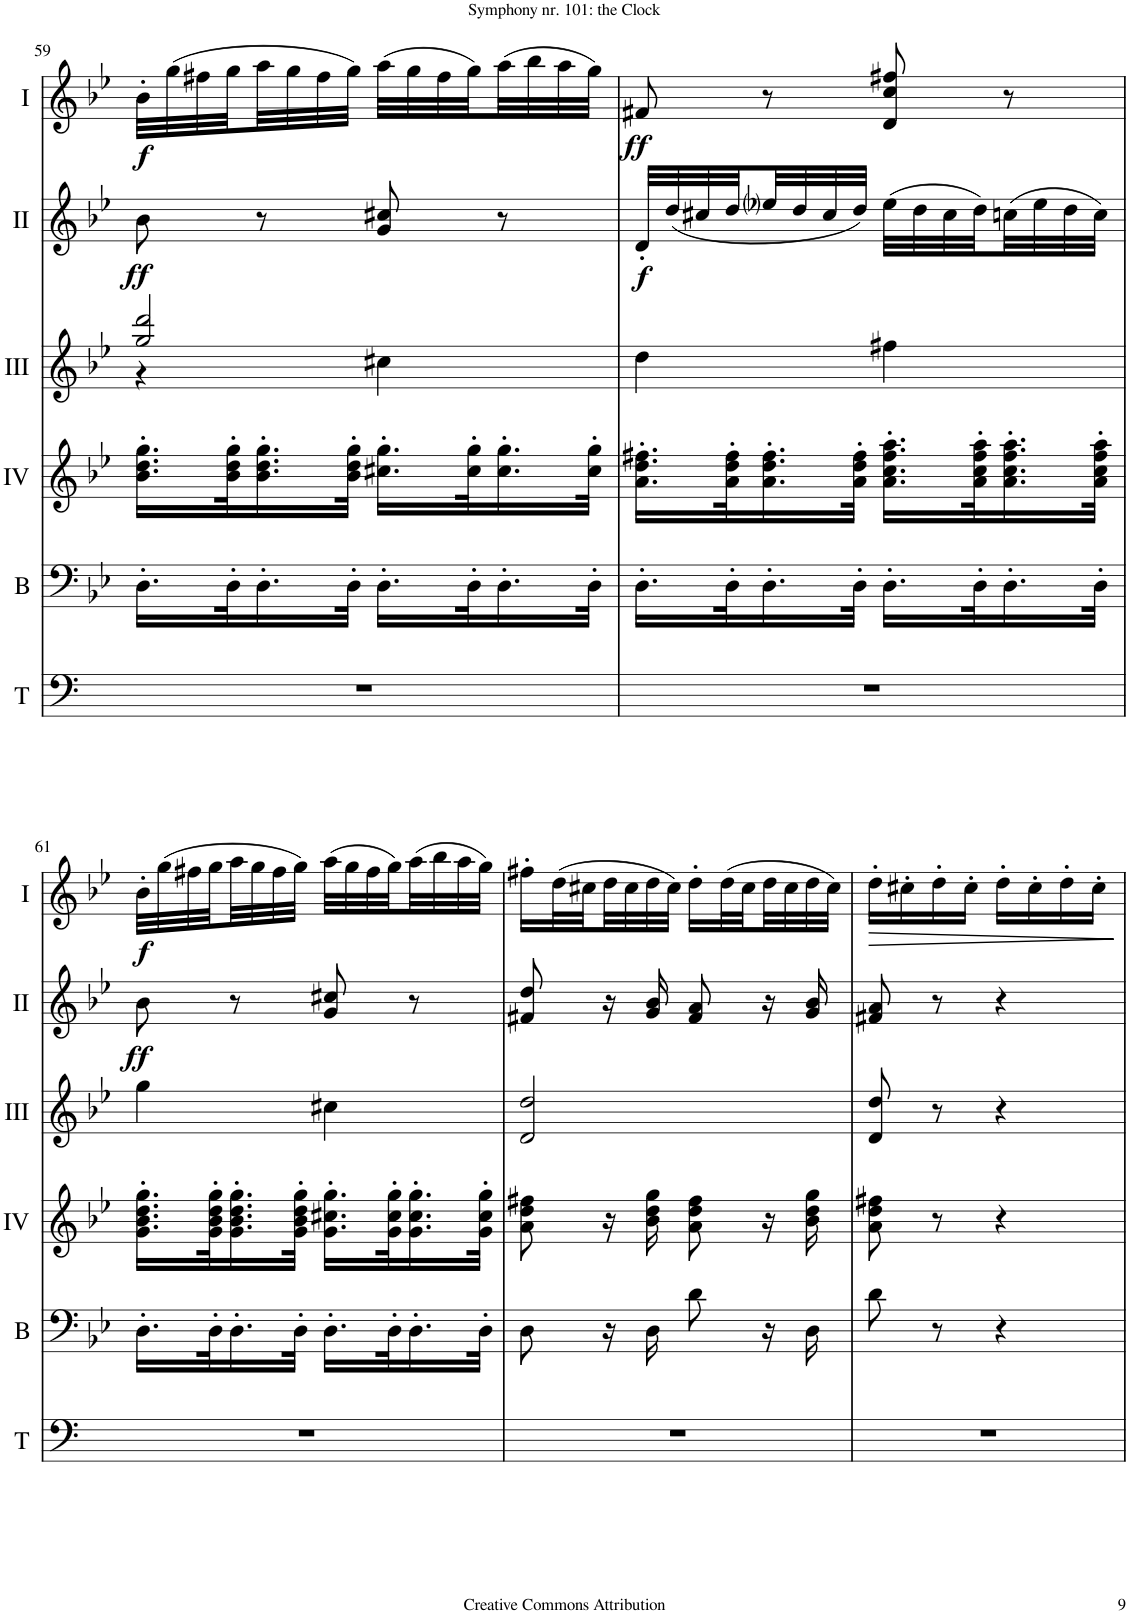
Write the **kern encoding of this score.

**kern	**kern	**kern	**kern	**kern	**dynam	**kern	**dynam
*part6	*part5	*part4	*part3	*part2	*part2	*part1	*part1
*staff6	*staff5	*staff4	*staff3	*staff2	*staff2	*staff1	*staff1
*I"Timpani (D, G)	*I"Bass	*I"Acc. 4	*I"Acc. 3	*I"Acc. 2	*	*I"Acc. 1	*
*I'T	*I'B	*	*	*	*	*	*
!!LO:PB:g=z
*clefF4	*clefF4	*clefG2	*clefG2	*clefG2	*	*clefG2	*
*	*Trd7c12	*Trd7c12	*Trd7c12	*	*	*	*
*k[]	*k[b-e-]	*k[b-e-]	*k[b-e-]	*k[b-e-]	*	*k[b-e-]	*
*M2/4	*M2/4	*M2/4	*M2/4	*M2/4	*	*M2/4	*
=59	=59	=59	=59	=59	=59	=59	=59
*	*	*	*^	*	*	*	*
!	!	!	!	!	!	!LO:DY:b	!	!LO:DY:b
2r	16.D'\LL	16.bb-\' 16.ddd\' 16.ggg\'LL	2gg/ 2ddd/	4r	8b-\	ff	32b-'\LLL	f
.	.	.	.	.	.	.	(32gg\	.
.	.	.	.	.	.	.	32ff#X\	.
.	32D'\K	32bb-\' 32ddd\' 32ggg\'K	.	.	.	.	32gg\	.
.	16.D'\	16.bb-\' 16.ddd\' 16.ggg\'	.	.	8r	.	32aa\	.
.	.	.	.	.	.	.	32gg\	.
.	.	.	.	.	.	.	32ff#\	.
.	32D'\JJk	32bb-\' 32ddd\' 32ggg\'JJk	.	.	.	.	32gg\JJJ)	.
.	16.D'\LL	16.ccc#X\' 16.ggg\'LL	.	4cc#X\	8g/ 8cc#X/	.	(32aa\LLL	.
.	.	.	.	.	.	.	32gg\	.
.	.	.	.	.	.	.	32ff#\	.
.	32D'\K	32ccc#\' 32ggg\'K	.	.	.	.	32gg\)	.
.	16.D'\	16.ccc#\' 16.ggg\'	.	.	8r	.	(32aa\	.
.	.	.	.	.	.	.	32bb-\	.
.	.	.	.	.	.	.	32aa\	.
.	32D'\JJk	32ccc#\' 32ggg\'JJk	.	.	.	.	32gg\JJJ)	.
*	*	*	*v	*v	*	*	*	*
=60	=60	=60	=60	=60	=60	=60	=60
!	!	!	!	!	!LO:DY:b	!	!LO:DY:b
2r	16.D'\LL	16.aa\' 16.ddd\' 16.fff#X\'LL	4dd\	32d'/LLL	f	8f#X/	ff
.	.	.	.	(32dd/	.	.	.
.	.	.	.	32cc#X/	.	.	.
.	32D'\K	32aa\' 32ddd\' 32fff#\'K	.	32dd/	.	.	.
.	16.D'\	16.aa\' 16.ddd\' 16.fff#\'	.	32ee-i/	.	8r	.
.	.	.	.	32dd/	.	.	.
.	.	.	.	32cc#/	.	.	.
.	32D'\JJk	32aa\' 32ddd\' 32fff#\'JJk	.	32dd/JJJ)	.	.	.
.	16.D'\LL	16.aa\' 16.ccc\' 16.fff#\' 16.aaa\'LL	4ff#X\	(32ee-\LLL	.	8d/ 8cc/ 8ff#X/	.
.	.	.	.	32dd\	.	.	.
.	.	.	.	32cc#\	.	.	.
.	32D'\K	32aa\' 32ccc\' 32fff#\' 32aaa\'K	.	32dd\)	.	.	.
.	16.D'\	16.aa\' 16.ccc\' 16.fff#\' 16.aaa\'	.	(32ccn\	.	8r	.
.	.	.	.	32ee-\	.	.	.
.	.	.	.	32dd\	.	.	.
.	32D'\JJk	32aa\' 32ccc\' 32fff#\' 32aaa\'JJk	.	32cc\JJJ)	.	.	.
!!LO:LB:g=z
=61	=61	=61	=61	=61	=61	=61	=61
!	!	!	!	!	!LO:DY:b	!	!LO:DY:b
2r	16.D'\LL	16.gg\' 16.bb-\' 16.ddd\' 16.ggg\'LL	4gg\	8b-\	ff	32b-'\LLL	f
.	.	.	.	.	.	(32gg\	.
.	.	.	.	.	.	32ff#X\	.
.	32D'\K	32gg\' 32bb-\' 32ddd\' 32ggg\'K	.	.	.	32gg\	.
.	16.D'\	16.gg\' 16.bb-\' 16.ddd\' 16.ggg\'	.	8r	.	32aa\	.
.	.	.	.	.	.	32gg\	.
.	.	.	.	.	.	32ff#\	.
.	32D'\JJk	32gg\' 32bb-\' 32ddd\' 32ggg\'JJk	.	.	.	32gg\JJJ)	.
.	16.D'\LL	16.gg\' 16.ccc#X\' 16.ggg\'LL	4cc#X\	8g/ 8cc#X/	.	(32aa\LLL	.
.	.	.	.	.	.	32gg\	.
.	.	.	.	.	.	32ff#\	.
.	32D'\K	32gg\' 32ccc#\' 32ggg\'K	.	.	.	32gg\)	.
.	16.D'\	16.gg\' 16.ccc#\' 16.ggg\'	.	8r	.	(32aa\	.
.	.	.	.	.	.	32bb-\	.
.	.	.	.	.	.	32aa\	.
.	32D'\JJk	32gg\' 32ccc#\' 32ggg\'JJk	.	.	.	32gg\JJJ)	.
=62	=62	=62	=62	=62	=62	=62	=62
2r	8D\	8aa\ 8ddd\ 8fff#X\	2d/ 2dd/	8f#X/ 8dd/	.	16ff#X'\LL	.
.	.	.	.	.	.	(32dd\L	.
.	.	.	.	.	.	32cc#X\	.
.	16r	16r	.	16r	.	32dd\	.
.	.	.	.	.	.	32cc#\	.
.	16D\	16bb-\ 16ddd\ 16ggg\	.	16g/ 16b-/	.	32dd\	.
.	.	.	.	.	.	32cc#\JJJ)	.
.	8d\	8aa\ 8ddd\ 8fff#\	.	8f#/ 8a/	.	16dd'\LL	.
.	.	.	.	.	.	(32dd\L	.
.	.	.	.	.	.	32cc#\	.
.	16r	16r	.	16r	.	32dd\	.
.	.	.	.	.	.	32cc#\	.
.	16D\	16bb-\ 16ddd\ 16ggg\	.	16g/ 16b-/	.	32dd\	.
.	.	.	.	.	.	32cc#\JJJ)	.
=63	=63	=63	=63	=63	=63	=63	=63
!	!	!	!	!	!	!	!LO:HP:b
2r	8d\	8aa\ 8ddd\ 8fff#X\	8d/ 8dd/	8f#X/ 8a/	.	16dd'\LL	>
.	.	.	.	.	.	16cc#X'\	.
.	8r	8r	8r	8r	.	16dd'\	.
.	.	.	.	.	.	16cc#'\JJ	.
.	4r	4r	4r	4r	.	16dd'\LL	.
.	.	.	.	.	.	16cc#'\	.
.	.	.	.	.	.	16dd'\	.
.	.	.	.	.	.	16cc#'\JJ	.
.	.	.	.	.	.	.	]
=	=	=	=	=	=	=	=
*-	*-	*-	*-	*-	*-	*-	*-
